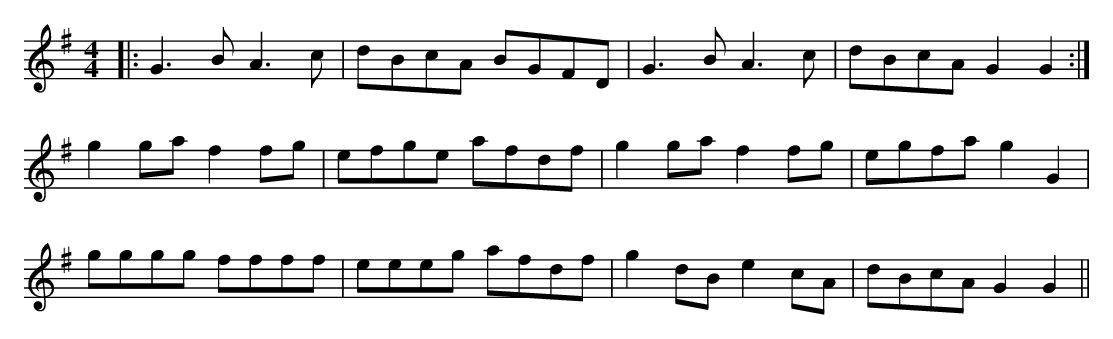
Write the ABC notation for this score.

X:1
M:4/4
K:G
|:G3B A3c|dBcA BGFD|G3B A3c|dBcA G2G2:|
g2ga f2fg|efge afdf|g2ga f2fg|egfa g2G2|
gggg ffff|eeeg afdf|g2dB e2cA|dBcA G2G2||
